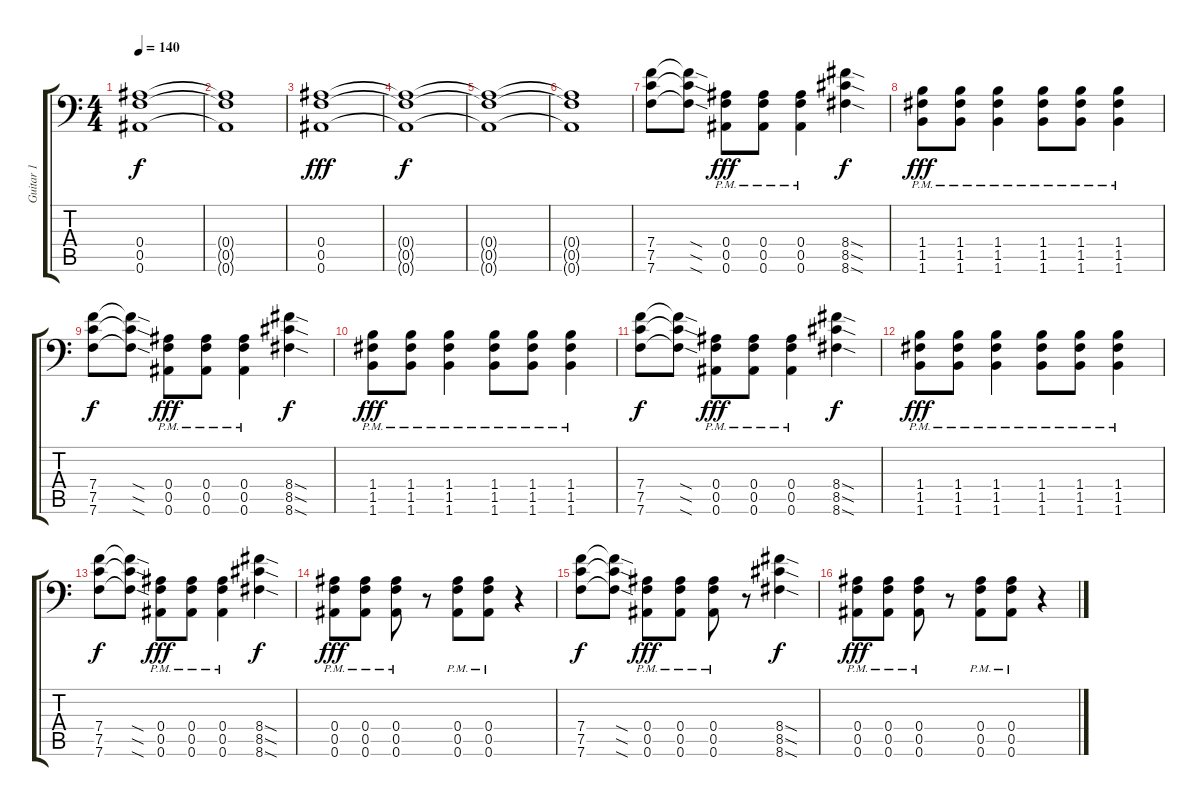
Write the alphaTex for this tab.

\track ("Guitar 1" "Guitar 1") {instrument distortionguitar}
\staff {score tabs}
\tuning (C4 G3 Eb3 Bb2 F2 Bb1) {hide}
\ts (4 4)
\tempo 140
\clef f4
\ks c
(0.4{t} 0.5{t} 0.6{t}).1{dy f} |
(0.4{t} 0.5{t} 0.6{t}).1 |
(0.4 0.5 0.6).1{dy fff} |
(0.4{t} 0.5{t} 0.6{t}).1{dy f} |
(0.4{t} 0.5{t} 0.6{t}).1 |
(0.4{t} 0.5{t} 0.6{t}).1 |
(7.4 7.5 7.6).8 (7.4{sod t} 7.5{sod t} 7.6{sod t}).8 (0.4{pm} 0.5{pm} 0.6{pm}).8{dy fff} (0.4{pm} 0.5{pm} 0.6{pm}).8 (0.4{pm} 0.5{pm} 0.6{pm}).4 (8.4{sod} 8.5{sod} 8.6{sod}).4{dy f} |
(1.4{pm} 1.5{pm} 1.6{pm}).8{dy fff} (1.4{pm} 1.5{pm} 1.6{pm}).8 (1.4{pm} 1.5{pm} 1.6{pm}).4 (1.4{pm} 1.5{pm} 1.6{pm}).8 (1.4{pm} 1.5{pm} 1.6{pm}).8 (1.4{pm} 1.5{pm} 1.6{pm}).4 |
(7.4 7.5 7.6).8{dy f} (7.4{sod t} 7.5{sod t} 7.6{sod t}).8 (0.4{pm} 0.5{pm} 0.6{pm}).8{dy fff} (0.4{pm} 0.5{pm} 0.6{pm}).8 (0.4{pm} 0.5{pm} 0.6{pm}).4 (8.4{sod} 8.5{sod} 8.6{sod}).4{dy f} |
(1.4{pm} 1.5{pm} 1.6{pm}).8{dy fff} (1.4{pm} 1.5{pm} 1.6{pm}).8 (1.4{pm} 1.5{pm} 1.6{pm}).4 (1.4{pm} 1.5{pm} 1.6{pm}).8 (1.4{pm} 1.5{pm} 1.6{pm}).8 (1.4{pm} 1.5{pm} 1.6{pm}).4 |
(7.4 7.5 7.6).8{dy f} (7.4{sod t} 7.5{sod t} 7.6{sod t}).8 (0.4{pm} 0.5{pm} 0.6{pm}).8{dy fff} (0.4{pm} 0.5{pm} 0.6{pm}).8 (0.4{pm} 0.5{pm} 0.6{pm}).4 (8.4{sod} 8.5{sod} 8.6{sod}).4{dy f} |
(1.4{pm} 1.5{pm} 1.6{pm}).8{dy fff} (1.4{pm} 1.5{pm} 1.6{pm}).8 (1.4{pm} 1.5{pm} 1.6{pm}).4 (1.4{pm} 1.5{pm} 1.6{pm}).8 (1.4{pm} 1.5{pm} 1.6{pm}).8 (1.4{pm} 1.5{pm} 1.6{pm}).4 |
(7.4 7.5 7.6).8{dy f} (7.4{sod t} 7.5{sod t} 7.6{sod t}).8 (0.4{pm} 0.5{pm} 0.6{pm}).8{dy fff} (0.4{pm} 0.5{pm} 0.6{pm}).8 (0.4{pm} 0.5{pm} 0.6{pm}).4 (8.4{sod} 8.5{sod} 8.6{sod}).4{dy f} |
(0.4{pm} 0.5{pm} 0.6{pm}).8{dy fff} (0.4{pm} 0.5{pm} 0.6{pm}).8 (0.4{pm} 0.5{pm} 0.6{pm}).8 r.8 (0.4{pm} 0.5{pm} 0.6{pm}).8 (0.4{pm} 0.5{pm} 0.6{pm}).8 r.4 |
(7.4 7.5 7.6).8{dy f} (7.4{sod t} 7.5{sod t} 7.6{sod t}).8 (0.4{pm} 0.5{pm} 0.6{pm}).8{dy fff} (0.4{pm} 0.5{pm} 0.6{pm}).8 (0.4{pm} 0.5{pm} 0.6{pm}).8 r.8 (8.4{sod} 8.5{sod} 8.6{sod}).4{dy f} |
(0.4{pm} 0.5{pm} 0.6{pm}).8{dy fff} (0.4{pm} 0.5{pm} 0.6{pm}).8 (0.4{pm} 0.5{pm} 0.6{pm}).8 r.8 (0.4{pm} 0.5{pm} 0.6{pm}).8 (0.4{pm} 0.5{pm} 0.6{pm}).8 r.4
